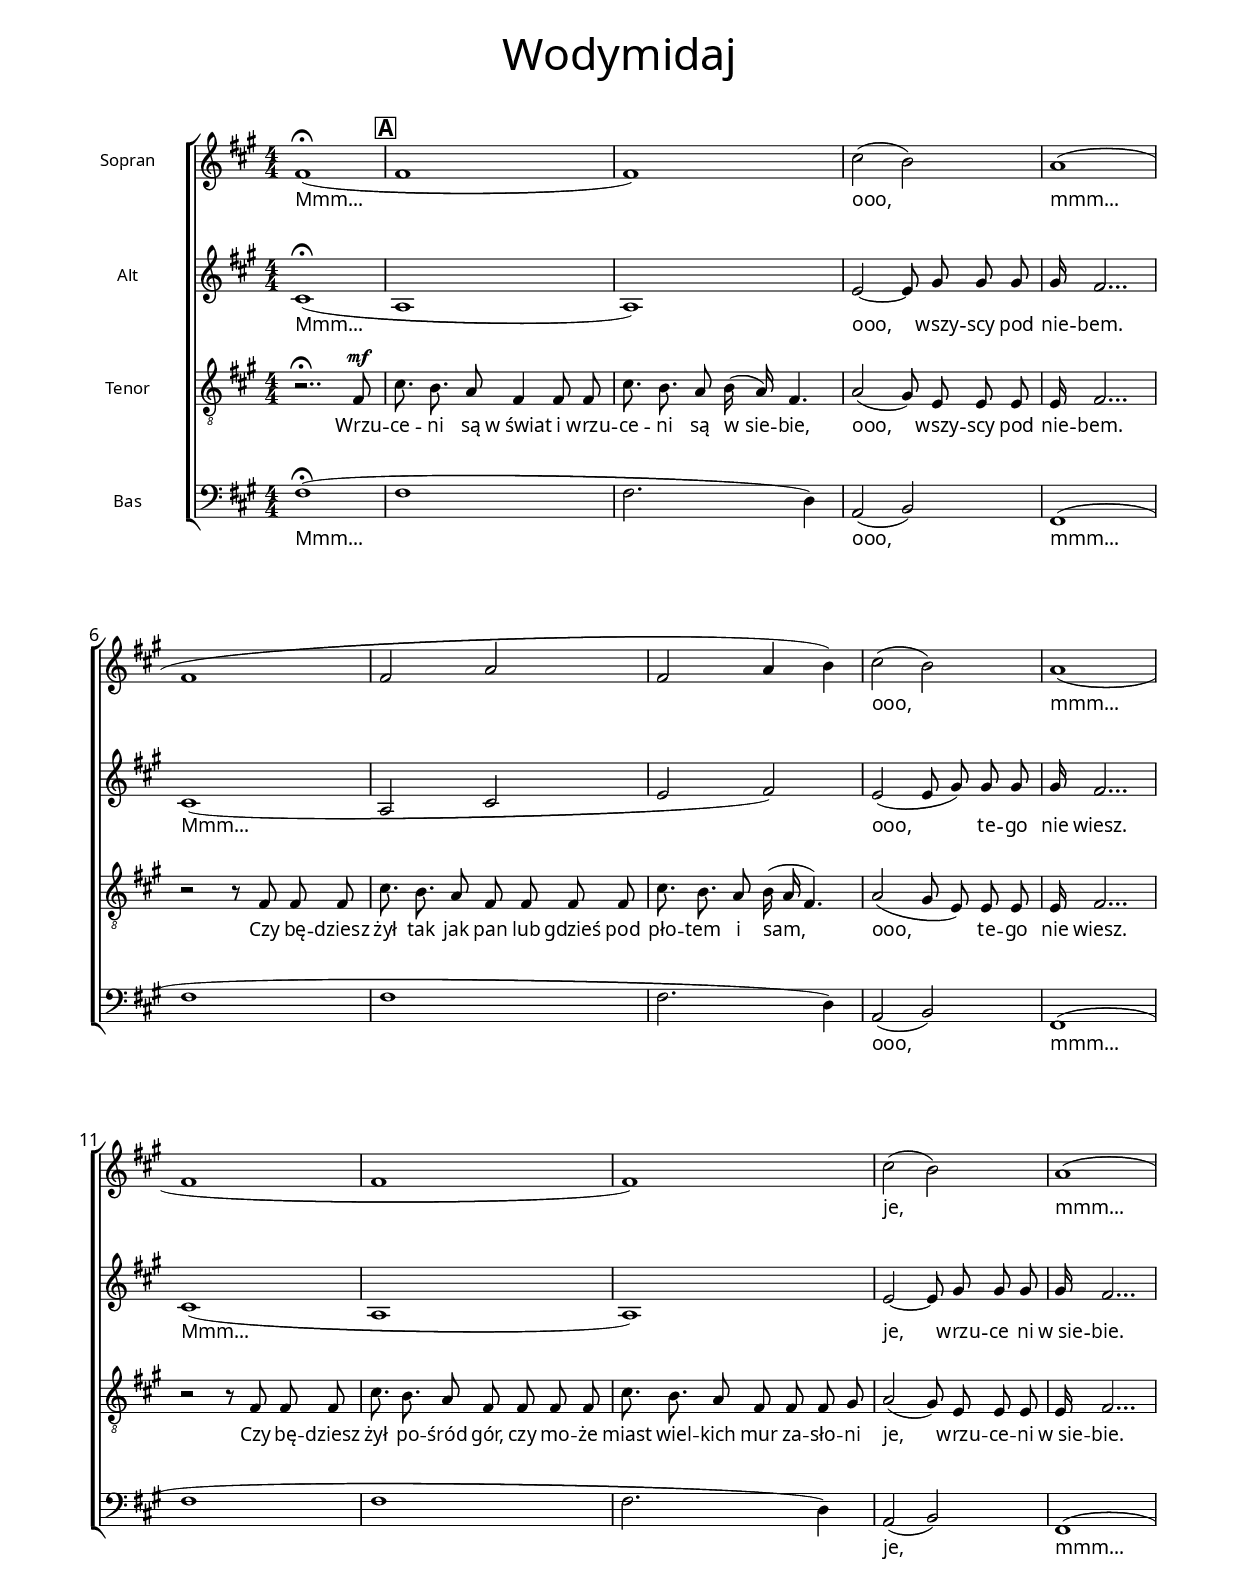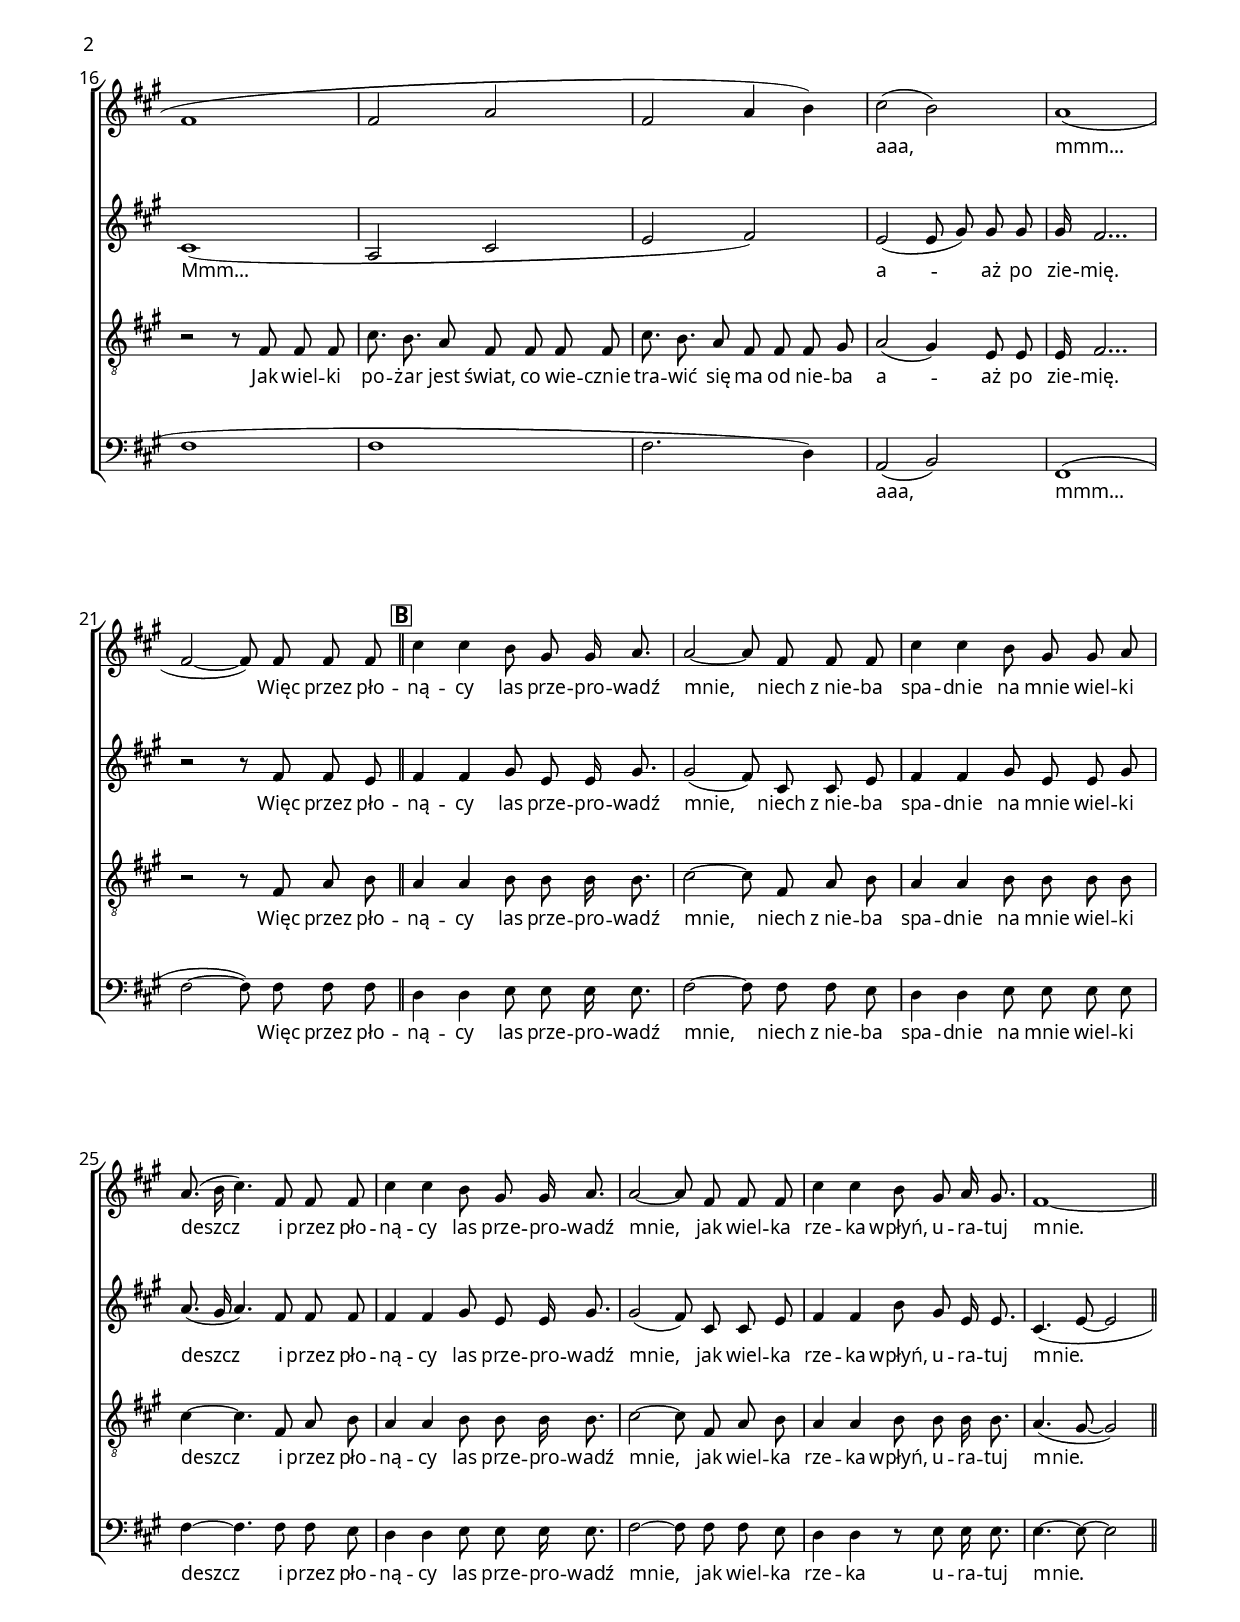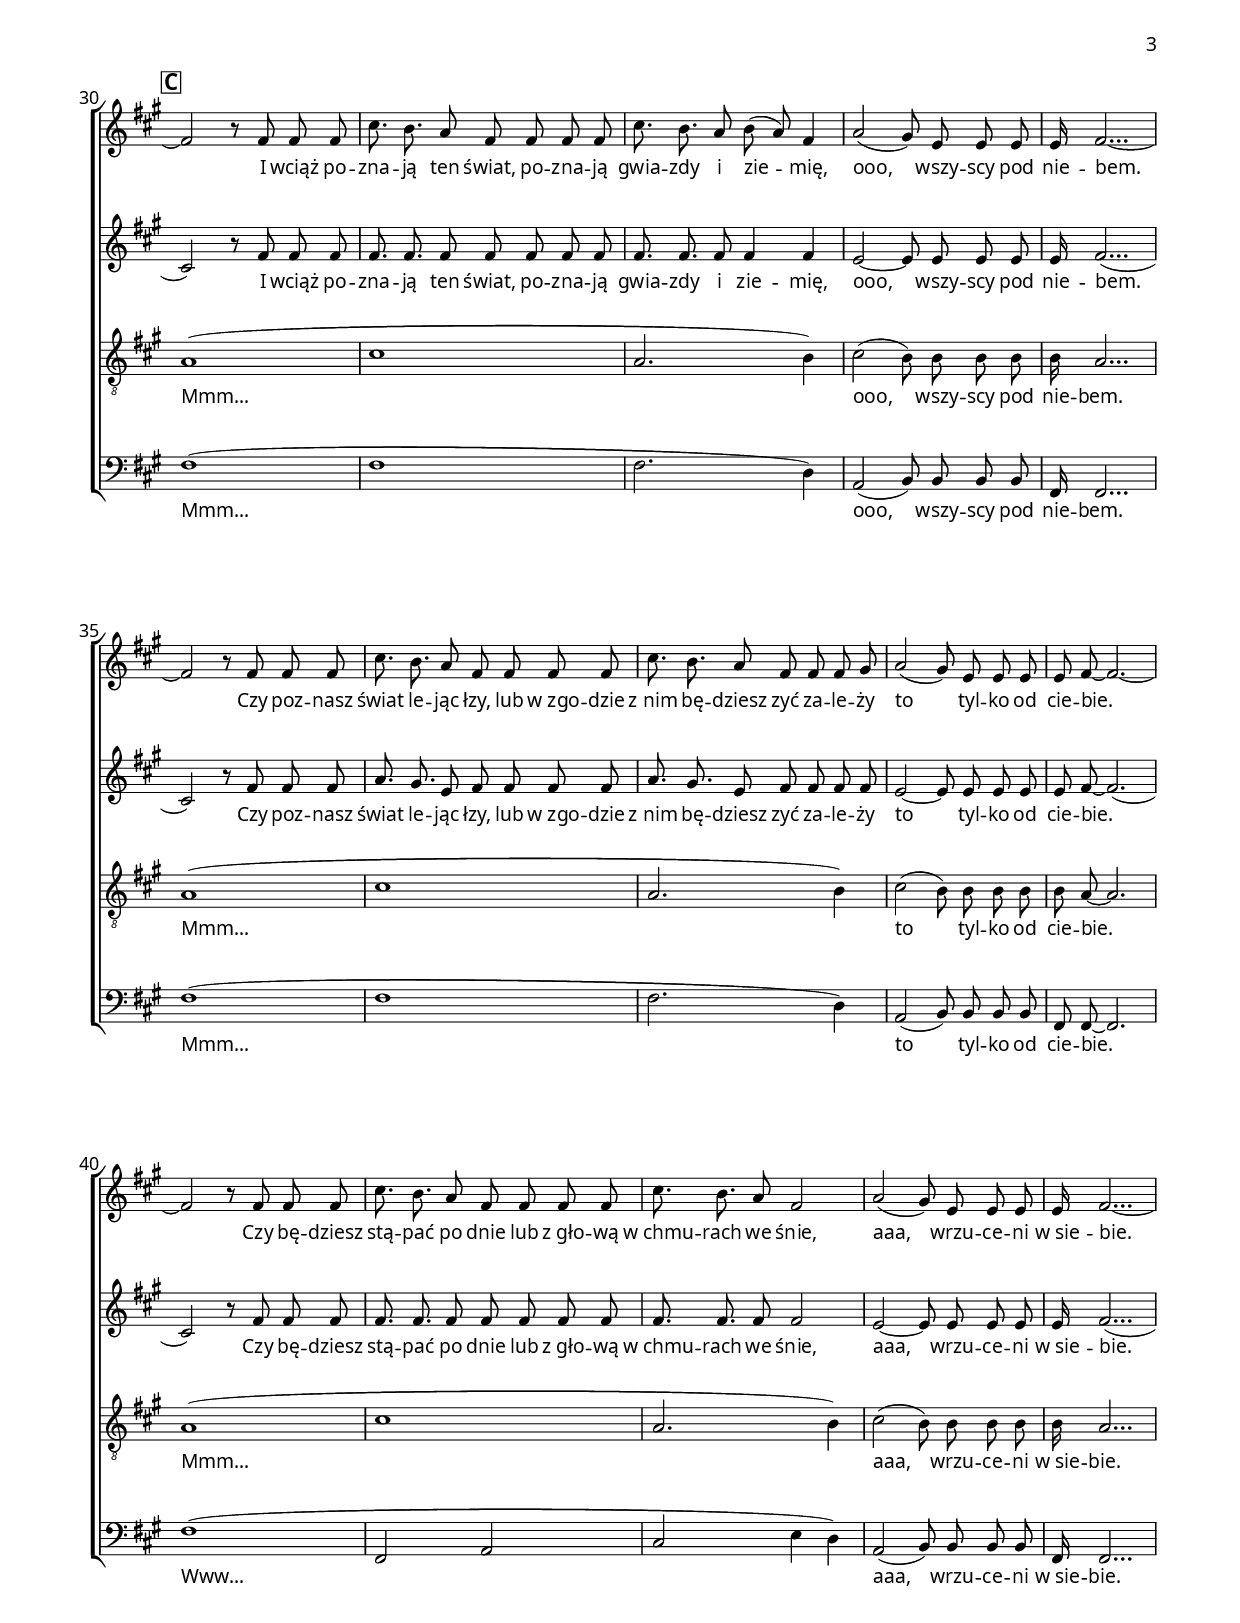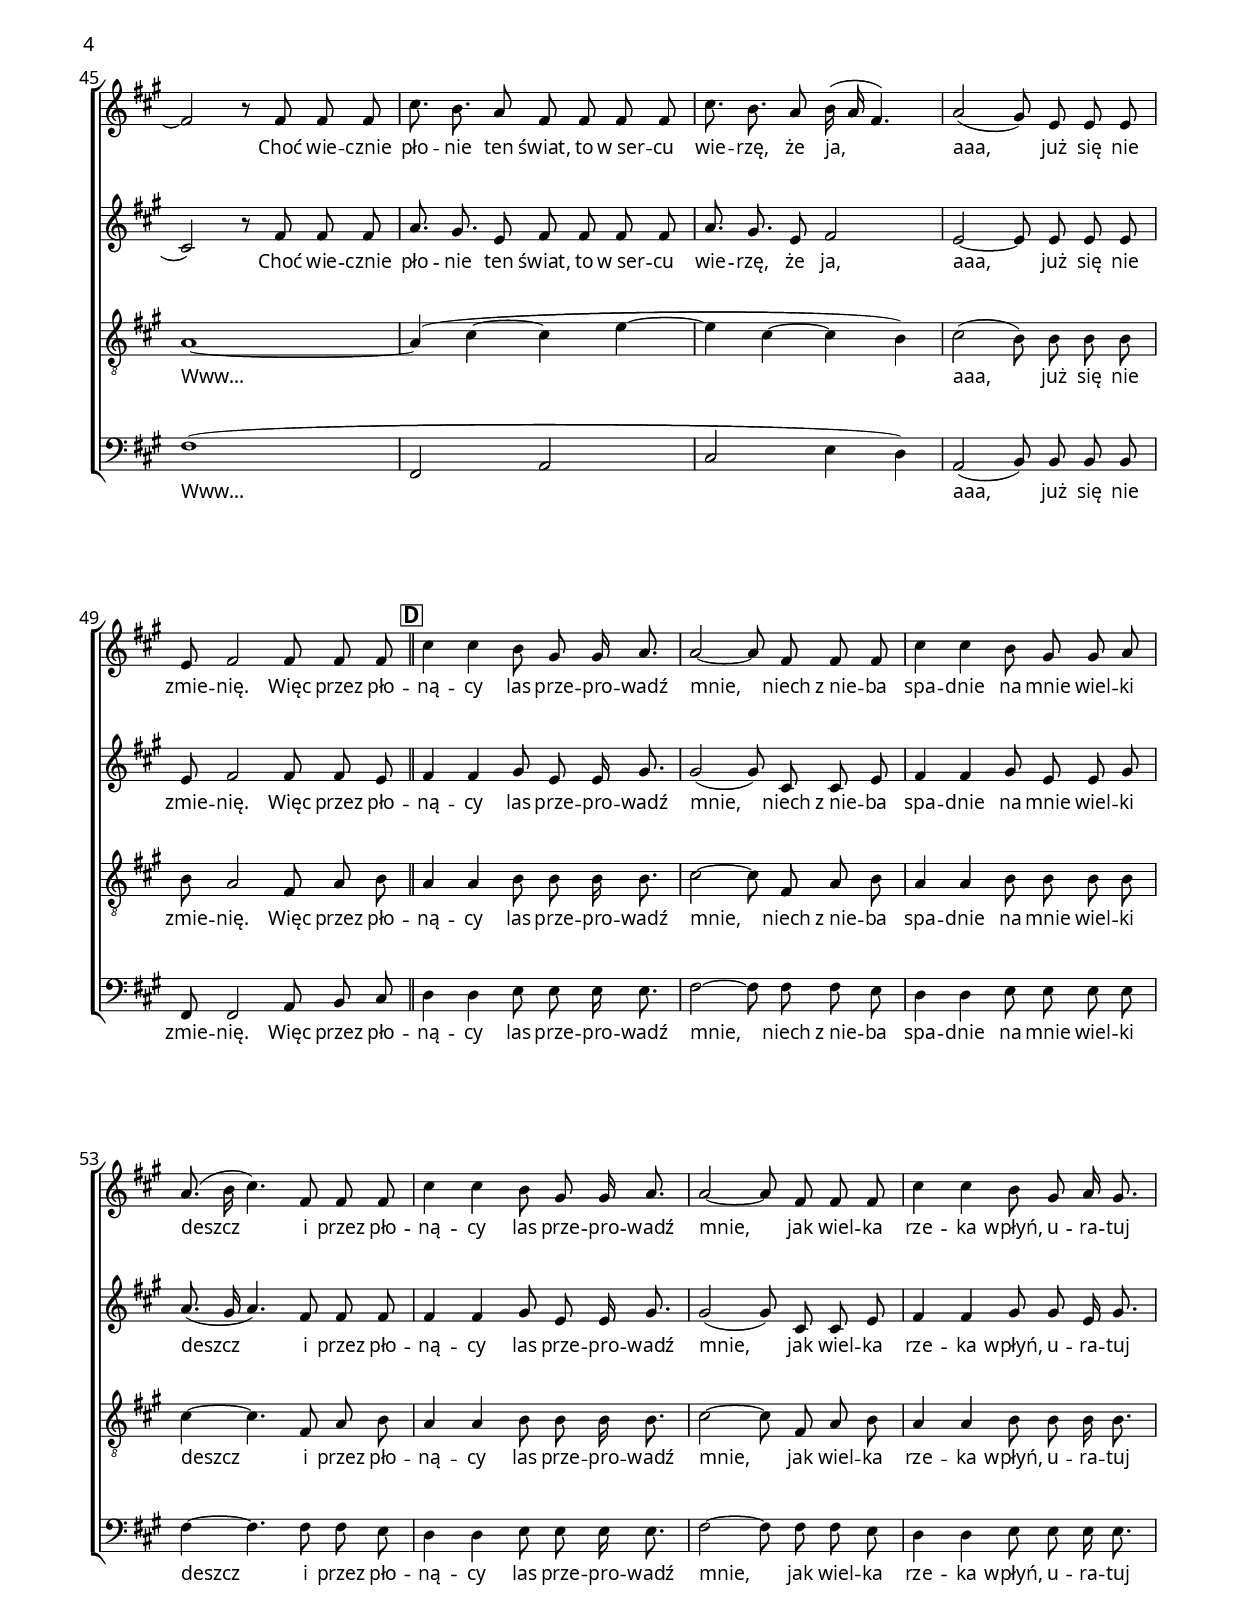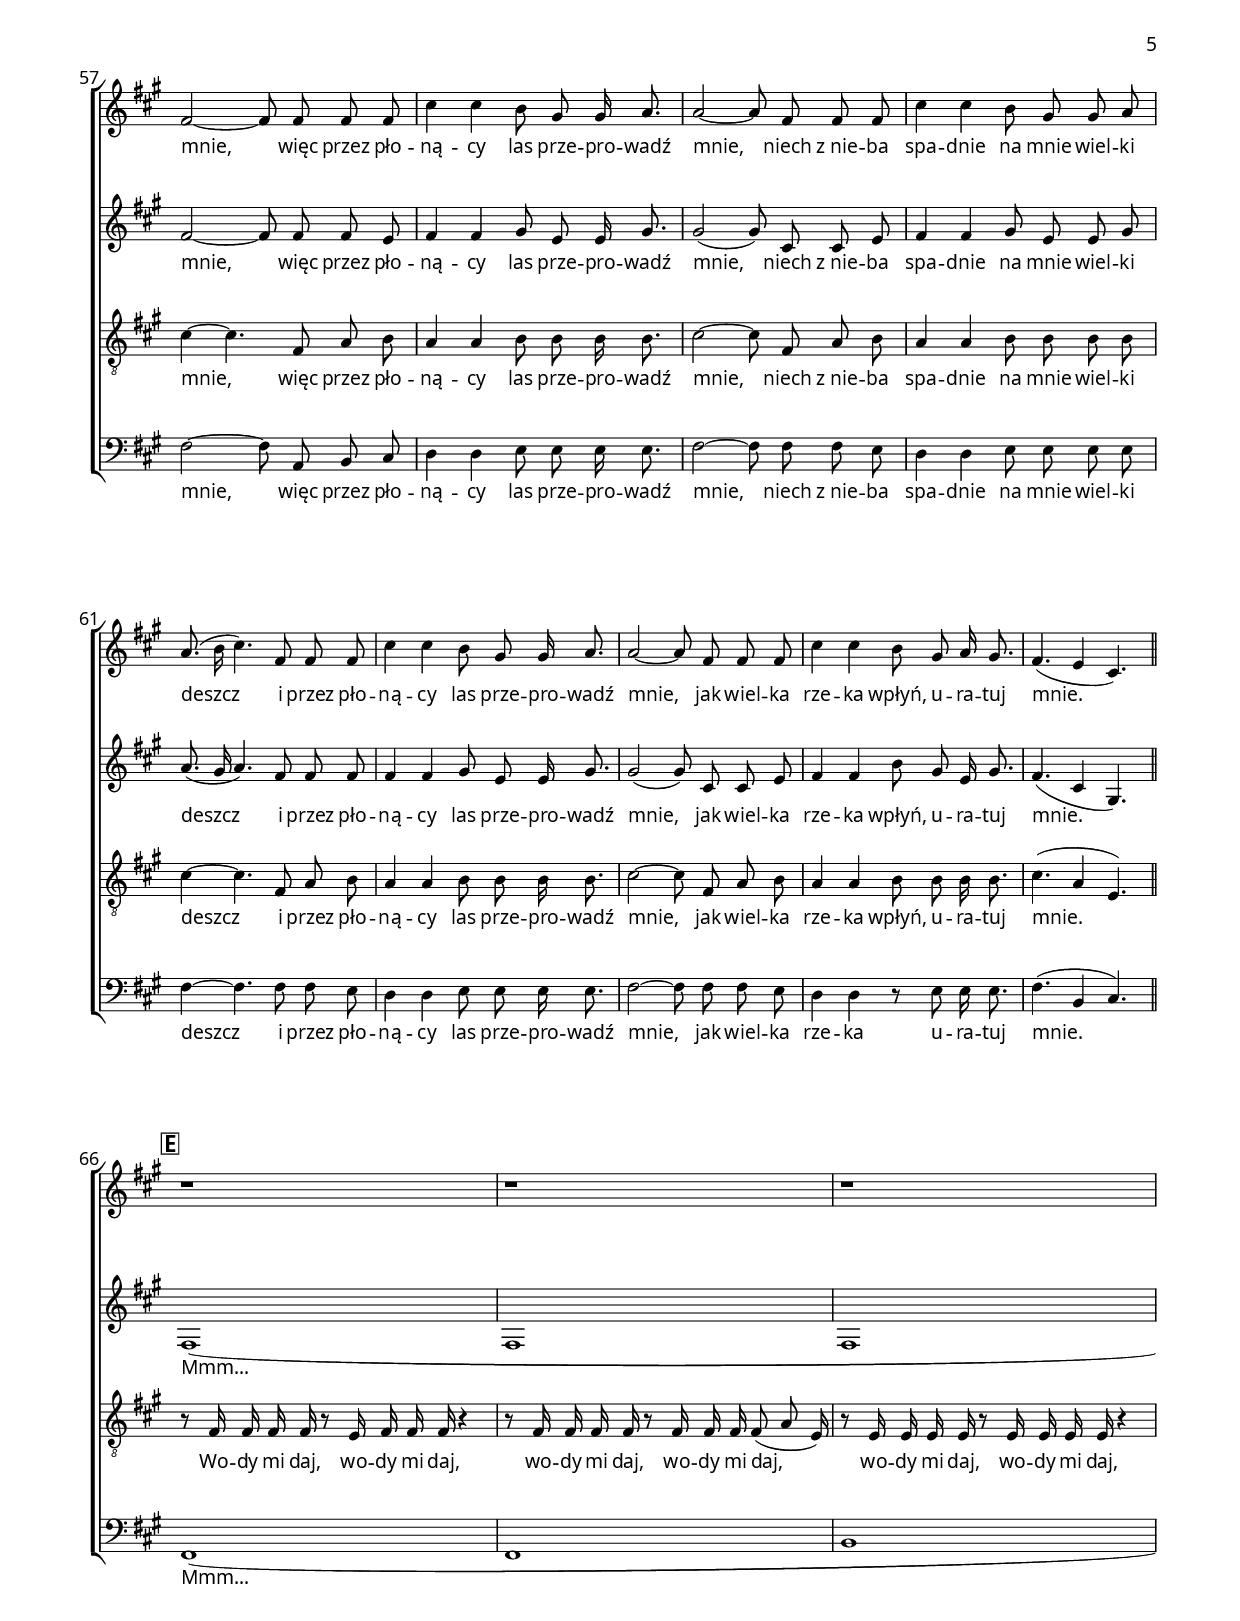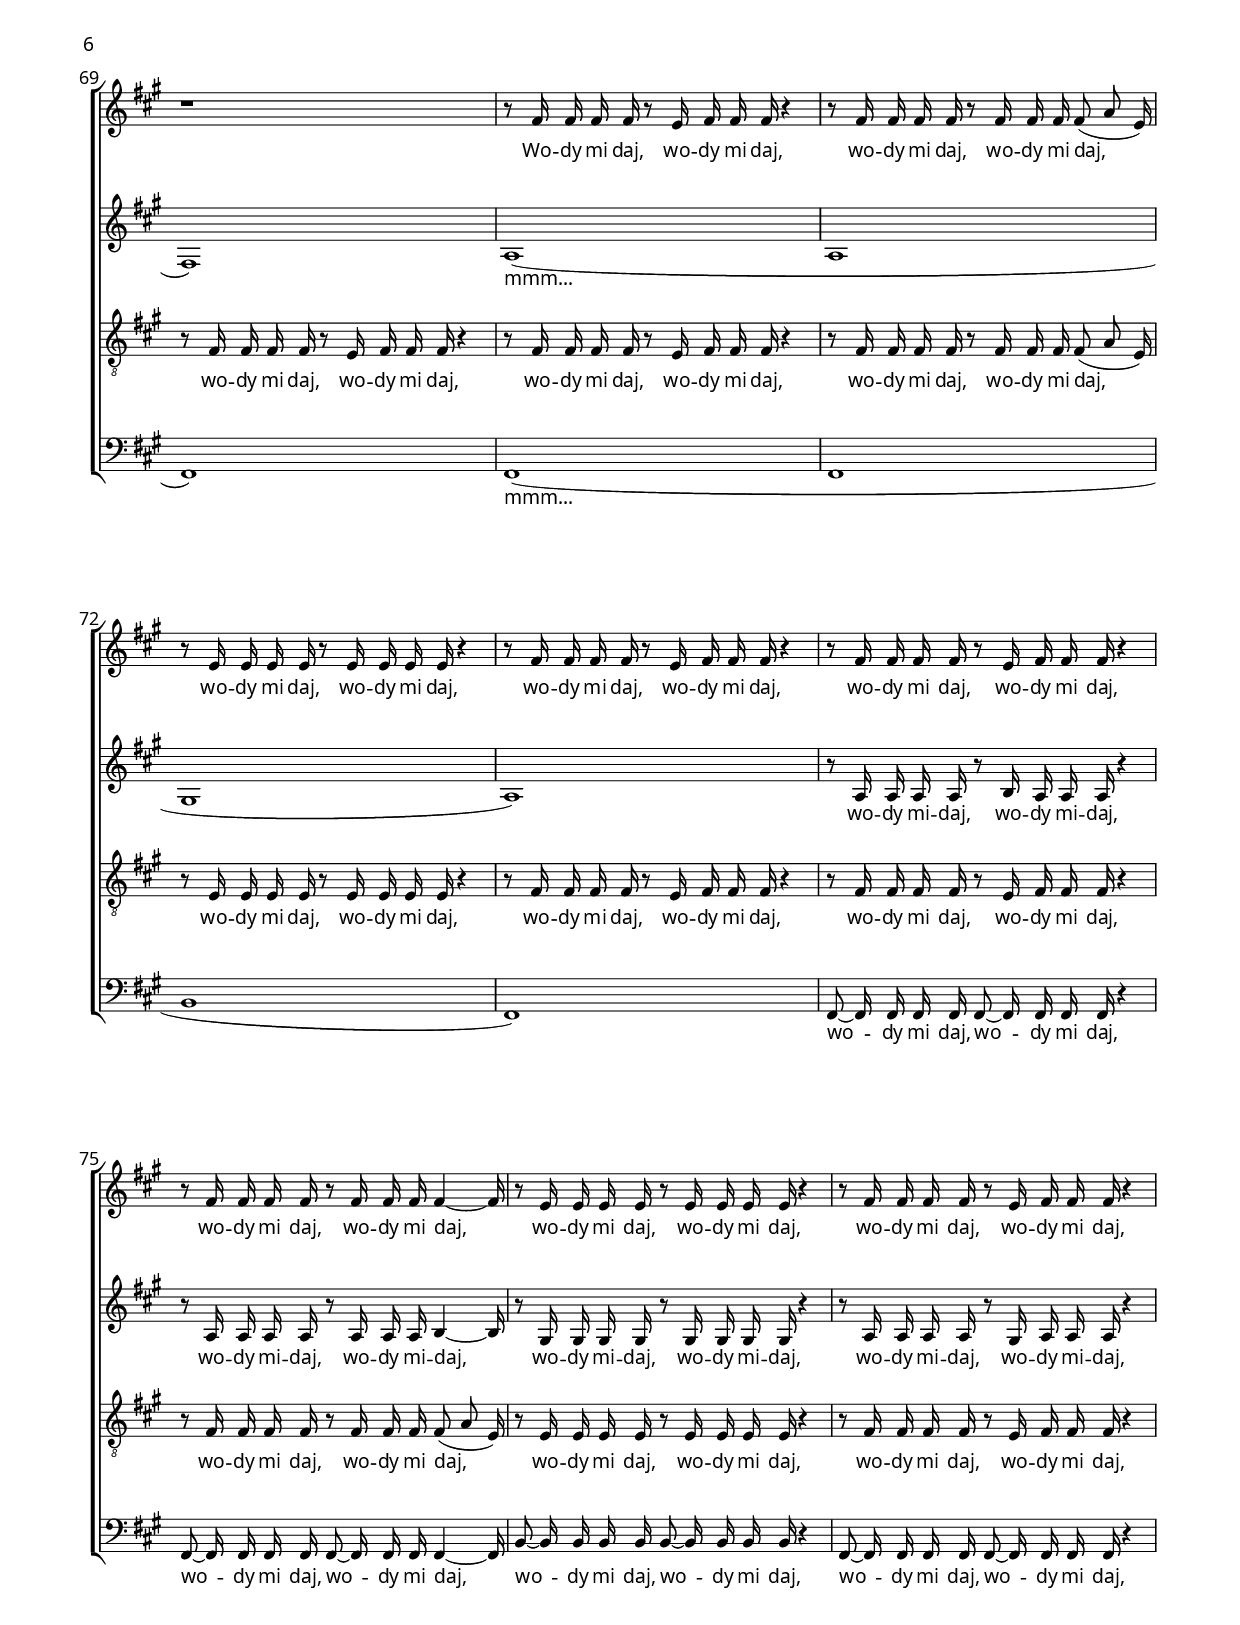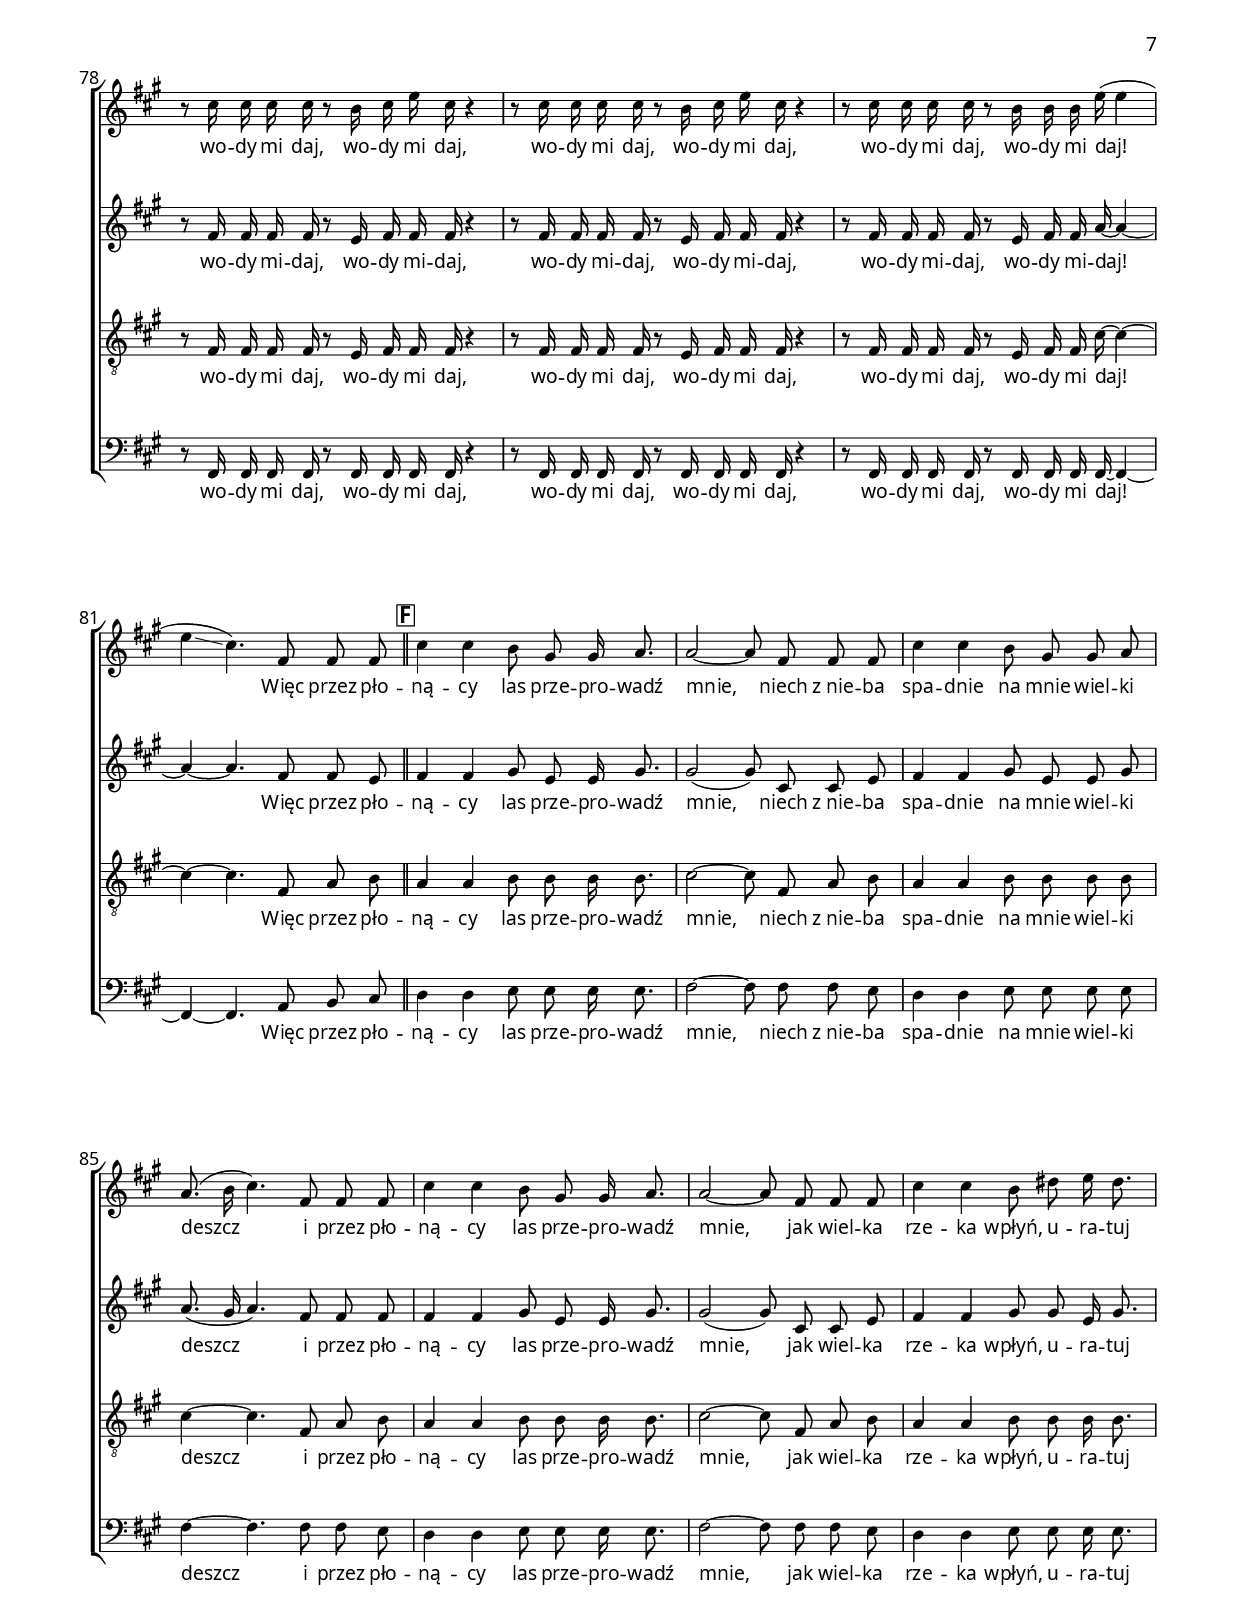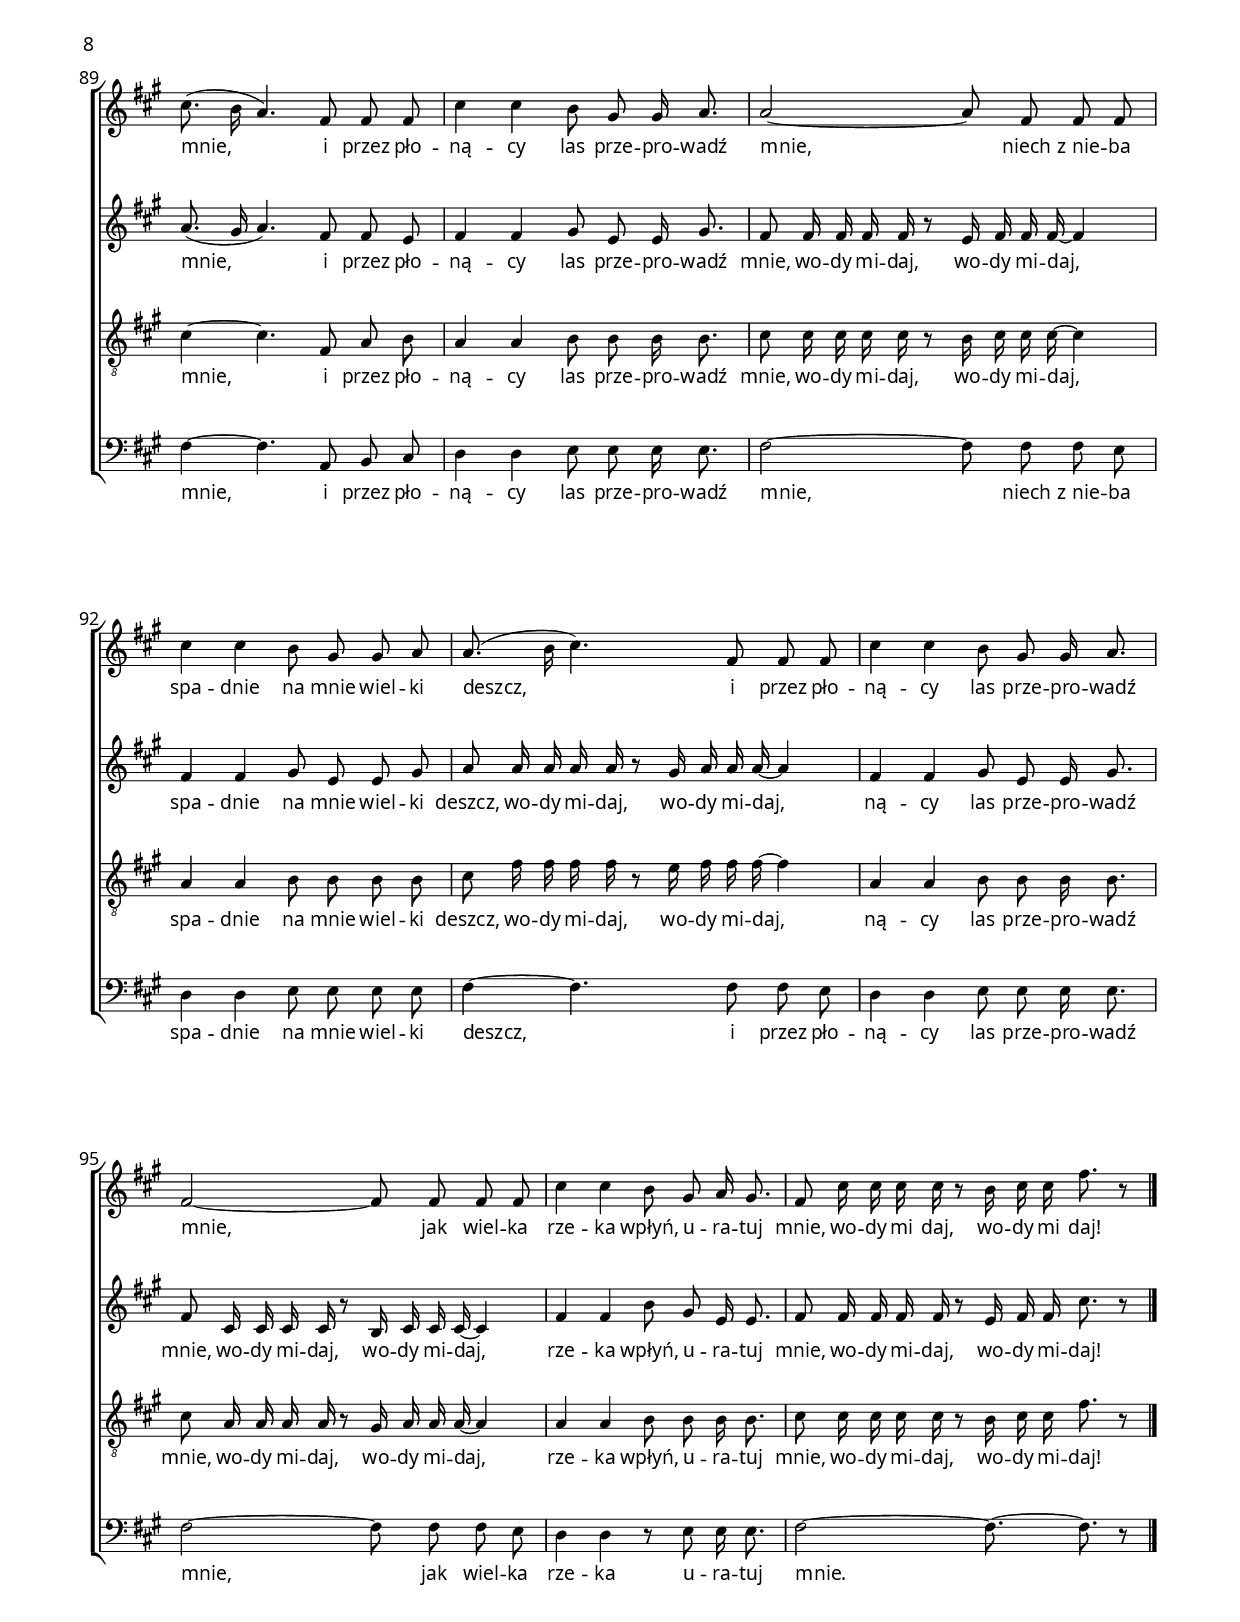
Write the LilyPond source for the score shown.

\version "2.18.2"

\include "../common.ly"

\header {
  title = "Wodymidaj"
}

sopNotes = \relative c' {

\autoBeamOff
\key fis \minor

fis1( \fermata fis fis)			% Wrzuceni są w świat…
cis'2( b) a1(				% ooo…

fis fis2 a fis a4 b)			% Czy będziesz żył tak jak…
cis2( b) a1(				% ooo…

fis fis fis)				% Czy będziesz żył pośród…
cis'2( b) a1(				% je…

fis fis2 a fis a4 b)			% Jak wielki pożar…
cis2( b) a1( fis2~fis8)			% aa…



fis fis fis				% Więc przez pło-
cis'4 cis b8 gis gis16 a8.		% nący las przeprowadź
a2~a8 fis fis fis			% mnie, niech z nieba
cis'4 cis b8 gis gis a 			% spadnie na mnie wielki
a8.( b16 cis4.) fis,8 fis fis		% deszcz i przez pło-
cis'4 cis b8 gis gis16 a8.		% nący las przeprowadź
a2~a8 fis fis fis			% mnie, jak wielka
cis'4 cis b8 gis a16 gis8.		% rzeka wpłyń, uratuj
fis1~ \mark\default \bar "||" fis2 r8 	% mnie.


fis8 fis fis				% I wciąż poz-
cis'8. b a8 fis fis fis fis		% nają ten świat poznają
cis'8. b a8 b( a) fis4			% gwiazdy i ziemie
a2( gis8) e e e 				% oo wszyscy pod
e16 fis2...~ \break fis2	r8		% niebem

fis8 fis fis				% Czy poznasz
cis'8. b a8 fis fis fis fis		% świat lejąc łzy lub w zgodzie
cis'8. b a8 fis fis fis gis 		% z nim będziesz żyć zależy
a2( gis8) e e e				% to tylko od
e fis~fis2.~ \break fis2 r8		% ciebie

fis fis fis				% Czy będziesz
cis'8. b a8 fis fis fis fis		% stąpać po dnie lub z głową
cis'8. b a8 fis2				% w chmurach we śnie,
a2( gis8) e e e 				% aa wrzuceni
e16 fis2...~ \pageBreak fis2 r8		% w siebie

fis fis fis				% Choć wiecznie
cis'8. b a8 fis fis fis fis		% płonie ten świat, to w sercu
cis'8. b a8 b16( a fis4.)		% wierzę, że ja
a2( gis8) e e e 				% aa już się nie
e fis2					% zmienię



fis8 fis fis \mark\default \bar "||"	% Więc przez pło-
cis'4 cis b8 gis gis16 a8.		% nący las przeprowadź
a2~a8 fis fis fis			% mnie, niech z nieba
cis'4 cis b8 gis gis a			% spadnie na mnie wielki
a8.( b16 cis4.) fis,8 fis fis		% deszcz i przez pło-
cis'4 cis b8 gis gis16 a8.		% nący las przeprowadź
a2~a8 fis fis fis			% mnie, jak wielka
cis'4 cis b8 gis a16 gis8. \pageBreak	% rzeka wpłyń, uratuj
fis2~fis8 fis fis fis			% mnie. Więc przez pło-
cis'4 cis b8 gis gis16 a8.		% nący las przeprowadź
a2~a8 fis fis fis			% mnie, niech z nieba
cis'4 cis b8 gis gis a			% spadnie na mnie wielki
a8.( b16 cis4.) fis,8 fis fis		% deszcz i przez pło-
cis'4 cis b8 gis gis16 a8.		% nący las przeprowadź
a2~a8 fis fis fis			% mnie, jak wielka
cis'4 cis b8 gis a16 gis8.		% rzeka wpłyń, uratuj
fis4.( e4 cis4.) \mark\default\bar "||"	% mnie.



r1 r1 r1 r1

r8 fis16 fis fis fis r8 e16 fis fis fis r4
r8 fis16 fis fis fis r8 fis16 fis fis fis8( a e16)
r8 e16 e e e r8 e16 e e e r4
r8 fis16 fis fis fis r8 e16 fis fis fis r4

r8 fis16 fis fis fis r8 e16 fis fis fis r4
r8 fis16 fis fis fis r8 fis16 fis fis fis4~fis16
r8 e16 e e e r8 e16 e e e r4
r8 fis16 fis fis fis r8 e16 fis fis fis r4

r8 cis'16 cis cis cis r8 b16 cis e cis r4
r8 cis16 cis cis cis r8 b16 cis e cis r4
r8 cis16 cis cis cis r8 b16 b b e( e4
e4 \glissando cis4.)


fis,8 fis fis \mark\default \bar "||"	% Więc przez pło-
cis'4 cis b8 gis gis16 a8.		% nący las przeprowadź
a2~a8 fis fis fis			% mnie, niech z nieba
cis'4 cis b8 gis gis a			% spadnie na mnie wielki
a8.( b16 cis4.) fis,8 fis fis		% deszcz i przez pło-
cis'4 cis b8 gis gis16 a8.		% nący las przeprowadź
a2~a8 fis fis fis			% mnie, jak wielka
cis'4 cis b8 dis e16 dis8.		% wpłyń, uratuj
cis8.( b16 a4.) fis8 fis fis		% mnie, i przez pło-
cis'4 cis b8 gis gis16 a8.		% nący las przeprowadź
a2~a8 fis fis fis			% mnie, niech z nieba
cis'4 cis b8 gis gis a			% spadnie na mnie wielki
a8.( b16 cis4.) fis,8 fis fis		% deszcz i przez pło-
cis'4 cis b8 gis gis16 a8.		% nący las przeprowadź
fis2~fis8 fis fis fis			% mnie, jak wielka
cis'4 cis b8 gis a16 gis8.		% rzeka wpłyń, uratuj
fis8					% mnie.

cis'16 cis cis cis r8 b16 cis cis fis8. r8 \bar "|."
}

altNotes = \relative c' {

\autoBeamOff
\key fis \minor

cis1( \fermata a a)			% Wrzuceni są w świat…
e'2~e8 gis gis gis gis16 fis2... \break  % oo wszyscy pod niebem

cis1( a2 cis e fis)			% Czy będziesz żył…
e2( e8 gis) gis gis gis16 fis2... \break	% oo tego nie wiesz

cis1( a a)				% Czy będziesz żył…
e'2~e8 gis gis gis gis16 fis2... \pageBreak % je wrzuceni w siebie

cis1( a2 cis e fis)			% Jak wielki pożar…
e2( e8 gis) gis gis gis16 fis2... \break	% aż po ziemię



r2 r8 fis fis e				% Więc przez pło-
fis4 fis gis8 e e16 gis8.		% nący las przeprowadź
gis2( fis8) cis cis e			% mnie, niech z nieba
fis4 fis gis8 e e gis			% spadnie na mnie wielki
a8.( gis16 a4.) fis8 fis fis		% deszcz i przez pło-
fis4 fis gis8 e e16 gis8.		% nący las przeprowadź
gis2( fis8) cis cis e			% mnie, jak wielka
fis4 fis b8 gis e16 e8.			% rzeka wpłyń, uratuj
cis4.( e8~e2 \pageBreak \mark\default \bar "||" cis2) r8 % mnie.



fis fis fis 				% I wciąż po-
fis8. fis fis8 fis fis fis fis		% znają ten świat, poznają
fis8. fis fis8 fis4 fis			% gwiazdy i ziemię
e2~e8 e e e				% oo wszyscy pod
e16 fis2...( cis2) r8			% niebem

fis fis fis				% Czy poznasz
a8. gis e8 fis fis fis fis		% świat lejąc łzy lub w zgodzie
a8. gis e8 fis fis fis fis		% z nim będziesz żyć zależy
e2~e8 e e e 				% to tylko od
e fis~fis2.( cis2) r8			% ciebie

fis fis fis 				% Czy będziesz
fis8. fis fis8 fis fis fis fis		% stąpać po dnie lub z głową
fis8. fis fis8 fis2			% w chmurach we śnie
e2~e8 e e e				% aa wrzuceni
e16 fis2...( cis2) r8			% w siebie

fis fis fis				% Choć wiecznie
a8. gis e8 fis fis fis fis		% płonie ten świat, to w sercu
a8. gis e8 fis2				% wierzę, że ja
e2~e8 e e e 				% aa już się nie
e fis2				% zmienię



fis8 fis e				% Więc przez pło-
fis4 fis gis8 e e16 gis8.		% nący las przeprowadź
gis2( gis8) cis, cis e			% mnie, niech z nieba
fis4 fis gis8 e e gis			% spadnie na mnie wielki
a8.( gis16 a4.) fis8 fis fis		% deszcz i przez pło-
fis4 fis gis8 e e16 gis8.		% nący las przeprowadź
gis2( gis8) cis, cis e			% mnie, jak wielka
fis4 fis gis8 gis e16 gis8.		% rzeka wpłyń, uratuj
fis2~fis8 fis fis e			% mnie, więc przez pło-
fis4 fis gis8 e e16 gis8.		% nący las przeprowadź
gis2( gis8) cis, cis e			% mnie, niech z nieba
fis4 fis gis8 e e gis			% spadnie na mnie wielki
a8.( gis16 a4.) fis8 fis fis		% deszcz i przez pło-
fis4 fis gis8 e e16 gis8.		% nący las przeprowadź
gis2( gis8) cis, cis e			% mnie, jak wielka
fis4 fis b8 gis e16 gis8.		% rzeka wpłyń, uratuj
fis4.( cis4 gis4.)			% mnie.



fis1( fis fis fis)
a( a gis a)

r8 a16 a a a r8 b16 a a a r4
r8 a16 a a a r8 a16 a a b4~b16
r8 gis16 gis gis gis r8 gis16 gis gis gis r4
r8 a16 a a a r8 gis16 a a a r4

r8 fis'16 fis fis fis r8 e16 fis fis fis r4
r8 fis16 fis fis fis r8 e16 fis fis fis r4
r8 fis16 fis fis fis r8 e16 fis fis a~a4~a~a4.



fis8 fis e				% Więc przez pło-
fis4 fis gis8 e e16 gis8.		% nący las przeprowadź
gis2( gis8) cis, cis e			% mnie, niech z nieba
fis4 fis gis8 e e gis			% spadnie na mnie wielki
a8.( gis16 a4.) fis8 fis fis		% deszcz i przez pło-
fis4 fis gis8 e e16 gis8.		% nący las przeprowadź
gis2( gis8) cis, cis e			% mnie, jak wielka
fis4 fis gis8 gis e16 gis8.		% rzeka wpłyń, uratuj
a8.( gis16 a4.) fis8 fis e		% mnie, i przez pło-
fis4 fis gis8 e e16 gis8.		% nący las przeprowadź
fis8 fis16 fis fis fis r8 e16 fis fis fis~fis4 % mnie, wodymidaj
fis4 fis gis8 e e gis			% spadnie na mnie wielki
a8 a16 a a a r8 gis16 a a a~a4		% deszcz, wodymidaj
fis fis gis8 e e16 gis8.			% nący las przeprowadź
fis8 cis16 cis cis cis r8 b16 cis cis cis~cis4 % mnie, wodymidaj
fis fis b8 gis e16 e8.			% rzeka wpłyń, uratuj
fis8 fis16 fis fis fis r8 e16 fis fis cis'8. r8 % mnie, wodymidaj!

}

tenNotes = \relative c {

\autoBeamOff
\key fis \minor

r2..\fermata

fis8\mf \mark\default			% Wrzu-
cis'8. b a8 fis4 fis8 fis		% ceni są w świat i wrzu-
cis'8. b a8 b16( a) fis4.		% ceni są w siebie
a2( gis8) e e e				% oo wszyscy pod
e16 fis2...				% niebem

r2 r8 fis fis fis			% Czy będziesz
cis'8. b a8 fis8 fis fis fis		% żył tak jak pan lub gdzieś pod
cis'8. b a8 b16( a fis4.)		% płotem i sam
a2( gis8 e) e e                          % oo tego
e16 fis2...				% nie wiesz

r2 r8 fis fis fis			% Czy będziesz
cis'8. b a8 fis8 fis fis fis		% żył pośród gór czy może
cis'8. b a8 fis8 fis fis gis		% miast wielkich mur zasłoni
a2( gis8) e e e                          % je wrzuceni
e16 fis2...				% w siebie

r2 r8 fis fis fis			% Jak wielki
cis'8. b a8 fis8 fis fis fis		% pożar jest świat, co wiecznie
cis'8. b a8 fis8 fis fis gis		% trawić się ma od nieba
a2( gis4) e8 e  				% aż po
e16 fis2...				% ziemię



r2 r8 fis a b \mark\default \bar "||"	% Więc przez pło-
a4 a b8 b b16 b8.			% nący las przeprowadź
cis2~cis8 fis, a b			% mnie, niech z nieba
a4 a b8 b b b				% spadnie na mnie wielki
cis4~cis4. fis,8 a b			% deszcz i przez pło-
a4 a b8 b b16 b8.			% nący las przeprowadź
cis2~cis8 fis, a b			% mnie, jak wielka
a4 a b8 b b16 b8.			% rzeka wpłyń, uratuj
a4.( gis8~gis2)				% mnie.


a1( cis a2. b4)				% I wciąż poznają…
cis2( b8) b b b				% oo wszyscy pod
b16 a2...				% niebem

a1( cis a2. b4)				% Czy poznasz świat…
cis2( b8) b b b				% to tylko od
b a~a2.					% ciebie

a1( cis a2. b4)				% Czy będziesz stąpać…
cis2( b8) b b b				% aa wrzuceni
b16 a2...				% w siebie

a1~a4( cis~cis e~e cis~cis b)		% Choć wiecznie płonie…
cis2( b8) b b b				% aa już się nie
b a2					% zmienię



fis8 a b					% Więc przez pło-
a4 a b8 b b16 b8.			% nący las przeprowadź
cis2~cis8 fis, a b			% mnie, niech z nieba
a4 a b8 b b b				% spadnie na mnie wielki
cis4~cis4. fis,8 a b			% deszcz i przez pło-
a4 a b8 b b16 b8.			% nący las przeprowadź
cis2~cis8 fis, a b			% mnie, jak wielka
a4 a b8 b b16 b8.			% rzeka wpłyń, uratuj
cis4~cis4. fis,8 a b			% mnie, więc przez pło-
a4 a b8 b b16 b8.			% nący las przeprowadź
cis2~cis8 fis, a b			% mnie, niech z nieba
a4 a b8 b b b				% spadnie na mnie wielki
cis4~cis4. fis,8 a b			% deszcz i przez pło-
a4 a b8 b b16 b8.			% nący las przeprowadź
cis2~cis8 fis, a b			% mnie, jak wielka
a4 a b8 b b16 b8.			% rzeka wpłyń, uratuj
cis4.( a4 e4.)				% mnie



r8 fis16 fis fis fis r8 e16 fis fis fis r4
r8 fis16 fis fis fis r8 fis16 fis fis fis8( a e16)
r8 e16 e e e r8 e16 e e e r4 \pageBreak
r8 fis16 fis fis fis r8 e16 fis fis fis r4

r8 fis16 fis fis fis r8 e16 fis fis fis r4
r8 fis16 fis fis fis r8 fis16 fis fis fis8( a e16)
r8 e16 e e e r8 e16 e e e r4
r8 fis16 fis fis fis r8 e16 fis fis fis r4

r8 fis16 fis fis fis r8 e16 fis fis fis r4
r8 fis16 fis fis fis r8 fis16 fis fis fis8( a e16)
r8 e16 e e e r8 e16 e e e r4
r8 fis16 fis fis fis r8 e16 fis fis fis r4

r8 fis16 fis fis fis r8 e16 fis fis fis r4
r8 fis16 fis fis fis r8 e16 fis fis fis r4
r8 fis16 fis fis fis r8 e16 fis fis cis'~cis4~cis4~cis4.



fis,8 a b				% Więc przez pło-
a4 a b8 b b16 b8.			% nący las przeprowadź
cis2~cis8 fis, a b			% mnie, niech z nieba
a4 a b8 b b b				% spadnie na mnie wielki
cis4~cis4. fis,8 a b			% deszcz i przez pło-
a4 a b8 b b16 b8.			% nący las przeprowadź
cis2~cis8 fis, a b			% mnie, jak wielka
a4 a b8 b b16 b8.			% rzeka wpłyń, uratuj
cis4~cis4. fis,8 a b			% mnie, więc przez pło-
a4 a b8 b b16 b8.			% nący las przeprowadź
cis8 cis16 cis cis cis r8 b16 cis cis cis~cis4 % mnie, wodymidaj
a4 a b8 b b b				% spadnie na mnie wielki
cis8 fis16 fis fis fis r8 e16 fis fis fis~fis4 % deszcz, wodymidaj
a,4 a b8 b b16 b8.			% nący las przeprowadź
cis8 a16 a a a r8 gis16 a a a~a4		% mnie, wodymidaj
a4 a b8 b b16 b8.			% rzeka wpłyń, uratuj
cis8 cis16 cis cis cis r8 b16 cis cis fis8. r8 % mnie, wodymidaj!

}

basNotes = \relative c {

\autoBeamOff
\key fis \minor

fis1( \fermata fis fis2. d4) 		% Wrzuceni są w świat…
a2( b) fis1(                             % oo…
fis' fis fis2. d4) 			% Czy będziesz żył tak jak…
a2( b) fis1(                             % oo…
fis' fis fis2. d4) 			% Czy będziesz żył pośród…
a2( b) fis1( 				% je…
fis' fis fis2. d4)			% Jak wielki pożar…
a2( b) fis1( fis'2~fis8)			% aa…



fis fis fis				% więc przez pło-
d4 d e8 e e16 e8.			% nący las przeprowadź
fis2~fis8 fis fis e			% mnie, niech z nieba
d4 d e8 e e e 				% spadnie na mnie wielki
fis4~fis4. fis8 fis e			% deszcz i przez pło-
d4 d e8 e e16 e8.			% nący las przeprowadź
fis2~fis8 fis fis e			% mnie, jak wielka
d4 d r8 e e16 e8.			% rzeka uratuj
e4.~e8~e2				% mnie



fis1( fis fis2. d4)			% I wciąż poznają…
a2( b8) b b b				% oo wszyscy pod
fis16 fis2...				% niebem

fis'1( fis fis2. d4)			% Czy poznasz…
a2( b8) b b b				% to tylko od
fis8 fis8~fis2.				% ciebie

fis'1( fis,2 a cis e4 d)			% Czy bedziesz stąpać…
a2( b8) b b b				% aa wrzuceni
fis16 fis2...				% w siebie

fis'1( fis,2 a cis e4 d)			% Choć wiecznie płonie…
a2( b8) b b b				% aa już się nie
fis8 fis2				% zmienię



a8 b cis					% Więc przez pło-
d4 d e8 e e16 e8.			% nący las przeprowadź
fis2~fis8 fis fis e			% mnie, niech z nieba
d4 d e8 e e e 				% spadnie na mnie wielki
fis4~fis4. fis8 fis e			% deszcz i przez pło-
d4 d e8 e e16 e8.			% nący las przeprowadź
fis2~fis8 fis fis e			% mnie, jak wielka
d4 d e8 e e16 e8.			% rzeka uratuj
fis2~fis8 a, b cis			% mnie, więc przez pło-
d4 d e8 e e16 e8.			% nący las przeprowadź
fis2~fis8 fis fis e			% mnie, niech z nieba
d4 d e8 e e e 				% spadnie na mnie wielki
fis4~fis4. fis8 fis e			% deszcz i przez pło-
d4 d e8 e e16 e8.			% nący las przeprowadź
fis2~fis8 fis fis e			% mnie, jak wielka
d4 d r8 e e16 e8.			% rzeka uratuj
fis4.( b,4 cis4.)			% mnie



fis,1( fis b fis)
fis( fis b fis)

fis8~fis16 fis fis fis fis8~fis16 fis fis fis r4
fis8~fis16 fis fis fis fis8~fis16 fis fis fis4~fis16
b8~b16 b b b b8~b16 b b b r4
fis8~fis16 fis fis fis fis8~fis16 fis fis fis r4

r8 fis16 fis fis fis r8 fis16 fis fis fis r4
r8 fis16 fis fis fis r8 fis16 fis fis fis r4
r8 fis16 fis fis fis r8 fis16 fis fis fis~fis4~fis4~fis4.



a8 b cis					% Więc przez pło-
d4 d e8 e e16 e8.			% nący las przeprowadź
fis2~fis8 fis fis e			% mnie, niech z nieba
d4 d e8 e e e 				% spadnie na mnie wielki
fis4~fis4. fis8 fis e			% deszcz i przez pło-
d4 d e8 e e16 e8.			% nący las przeprowadź
fis2~fis8 fis fis e			% mnie, jak wielka
d4 d e8 e e16 e8.			% rzeka uratuj
fis4~fis4. a,8 b cis			% mnie, więc przez pło-
d4 d e8 e e16 e8.			% nący las przeprowadź
fis2~fis8 fis fis e			% mnie, niech z nieba
d4 d e8 e e e 				% spadnie na mnie wielki
fis4~fis4. fis8 fis e			% deszcz i przez pło-
d4 d e8 e e16 e8.			% nący las przeprowadź
fis2~fis8 fis fis e			% mnie, jak wielka
d4 d r8 e e16 e8.			% rzeka uratuj
fis2~fis8.~fis r8			% mnie

}


lyricsS = \lyricmode {

Mmm… ooo, mmm… ooo, mmm… je, mmm… aaa, mmm…

Więc przez pło -- ną -- cy las prze -- pro -- wadź mnie,
niech "z nie" -- ba spa -- dnie na mnie wiel -- ki deszcz
i przez pło -- ną -- cy las prze -- pro -- wadź mnie,
jak wiel -- ka rze -- ka wpłyń, u -- ra -- tuj mnie.

I wciąż po -- zna -- ją ten świat,
po -- zna -- ją gwia -- zdy i zie -- mię,
ooo, wszy -- scy pod nie -- bem.

Czy poz -- nasz świat le -- jąc łzy,
lub "w zgo" -- dzie "z nim" bę -- dziesz zyć
za -- le -- ży to tyl -- ko od cie -- bie.

Czy bę -- dziesz stą -- pać po dnie
lub "z gło" -- wą "w chmu" -- rach we śnie,
aaa, wrzu -- ce -- ni "w sie" -- bie.

Choć wie -- cznie pło -- nie ten świat,
to "w ser" -- cu wie -- rzę, że ja,
aaa, już się nie zmie -- nię.

Więc przez pło -- ną -- cy las prze -- pro -- wadź mnie,
niech "z nie" -- ba spa -- dnie na mnie wiel -- ki deszcz
i przez pło -- ną -- cy las prze -- pro -- wadź mnie,
jak wiel -- ka rze -- ka wpłyń, u -- ra -- tuj mnie,
więc przez pło -- ną -- cy las prze -- pro -- wadź mnie,
niech "z nie" -- ba spa -- dnie na mnie wiel -- ki deszcz
i przez pło -- ną -- cy las prze -- pro -- wadź mnie,
jak wiel -- ka rze -- ka wpłyń, u -- ra -- tuj mnie.

Wo -- dy mi daj, wo -- dy mi daj,
wo -- dy mi daj, wo -- dy mi daj,
wo -- dy mi daj, wo -- dy mi daj,
wo -- dy mi daj, wo -- dy mi daj,
wo -- dy mi daj, wo -- dy mi daj,
wo -- dy mi daj, wo -- dy mi daj,
wo -- dy mi daj, wo -- dy mi daj,
wo -- dy mi daj, wo -- dy mi daj,
wo -- dy mi daj, wo -- dy mi daj,
wo -- dy mi daj, wo -- dy mi daj,
wo -- dy mi daj, wo -- dy mi daj!

Więc przez pło -- ną -- cy las prze -- pro -- wadź mnie,
niech "z nie" -- ba spa -- dnie na mnie wiel -- ki deszcz
i przez pło -- ną -- cy las prze -- pro -- wadź mnie,
jak wiel -- ka rze -- ka wpłyń, u -- ra -- tuj mnie,
i przez pło -- ną -- cy las prze -- pro -- wadź mnie,
niech "z nie" -- ba spa -- dnie na mnie wiel -- ki deszcz,
i przez pło -- ną -- cy las prze -- pro -- wadź mnie,
jak wiel -- ka rze -- ka wpłyń, u -- ra -- tuj mnie,

wo -- dy mi daj, wo -- dy mi daj!

}

lyricsA = \lyricmode {

Mmm… ooo, wszy -- scy pod nie -- bem.
Mmm… ooo, te -- go nie wiesz.
Mmm… je, wrzu -- ce ni "w sie" -- bie.
Mmm… a -- aż po zie -- mię.

Więc przez pło -- ną -- cy las prze -- pro -- wadź mnie,
niech "z nie" -- ba spa -- dnie na mnie wiel -- ki deszcz
i przez pło -- ną -- cy las prze -- pro -- wadź mnie,
jak wiel -- ka rze -- ka wpłyń, u -- ra -- tuj mnie.

I wciąż po -- zna -- ją ten świat,
po -- zna -- ją gwia -- zdy i zie -- mię,
ooo, wszy -- scy pod nie -- bem.

Czy poz -- nasz świat le -- jąc łzy,
lub "w zgo" -- dzie "z nim" bę -- dziesz zyć
za -- le -- ży to tyl -- ko od cie -- bie.

Czy bę -- dziesz stą -- pać po dnie
lub "z gło" -- wą "w chmu" -- rach we śnie,
aaa, wrzu -- ce -- ni "w sie" -- bie.

Choć wie -- cznie pło -- nie ten świat,
to "w ser" -- cu wie -- rzę, że ja,
aaa, już się nie zmie -- nię.

Więc przez pło -- ną -- cy las prze -- pro -- wadź mnie,
niech "z nie" -- ba spa -- dnie na mnie wiel -- ki deszcz
i przez pło -- ną -- cy las prze -- pro -- wadź mnie,
jak wiel -- ka rze -- ka wpłyń, u -- ra -- tuj mnie,
więc przez pło -- ną -- cy las prze -- pro -- wadź mnie,
niech "z nie" -- ba spa -- dnie na mnie wiel -- ki deszcz
i przez pło -- ną -- cy las prze -- pro -- wadź mnie,
jak wiel -- ka rze -- ka wpłyń, u -- ra -- tuj mnie.

Mmm… mmm…
wo -- dy mi -- daj, wo -- dy mi -- daj,
wo -- dy mi -- daj, wo -- dy mi -- daj,
wo -- dy mi -- daj, wo -- dy mi -- daj,
wo -- dy mi -- daj, wo -- dy mi -- daj,
wo -- dy mi -- daj, wo -- dy mi -- daj,
wo -- dy mi -- daj, wo -- dy mi -- daj,
wo -- dy mi -- daj, wo -- dy mi -- daj!

Więc przez pło -- ną -- cy las prze -- pro -- wadź mnie,
niech "z nie" -- ba spa -- dnie na mnie wiel -- ki deszcz
i przez pło -- ną -- cy las prze -- pro -- wadź mnie,
jak wiel -- ka rze -- ka wpłyń, u -- ra -- tuj mnie,
i przez pło -- ną -- cy las prze -- pro -- wadź mnie,
wo -- dy mi -- daj, wo -- dy mi -- daj,
spa -- dnie na mnie wiel -- ki deszcz,
wo -- dy mi -- daj, wo -- dy mi -- daj,
ną -- cy las prze -- pro -- wadź mnie,
wo -- dy mi -- daj, wo -- dy mi -- daj,
rze -- ka wpłyń, u -- ra -- tuj mnie,
wo -- dy mi -- daj, wo -- dy mi -- daj!

}

lyricsT = \lyricmode {
  
Wrzu -- ce -- ni są "w świat"
i wrzu -- ce -- ni są "w sie" -- bie,
ooo, wszy -- scy pod nie -- bem.

Czy bę -- dziesz żył tak jak pan
lub gdzieś pod pło -- tem i sam,
ooo, te -- go nie wiesz.

Czy bę -- dziesz żył po -- śród gór,
czy mo -- że miast wiel -- kich mur
za -- sło -- ni je, wrzu -- ce -- ni "w sie" -- bie.

Jak wiel -- ki po -- żar jest świat,
co wie -- cznie tra -- wić się ma
od nie -- ba a -- aż po zie -- mię.

Więc przez pło -- ną -- cy las prze -- pro -- wadź mnie,
niech "z nie" -- ba spa -- dnie na mnie wiel -- ki deszcz
i przez pło -- ną -- cy las prze -- pro -- wadź mnie,
jak wiel -- ka rze -- ka wpłyń, u -- ra -- tuj mnie.

Mmm… ooo, wszy -- scy pod nie -- bem.
Mmm… to tyl -- ko od cie -- bie.
Mmm… aaa, wrzu -- ce -- ni "w sie" -- bie.
Www… aaa, już się nie zmie -- nię.

Więc przez pło -- ną -- cy las prze -- pro -- wadź mnie,
niech "z nie" -- ba spa -- dnie na mnie wiel -- ki deszcz
i przez pło -- ną -- cy las prze -- pro -- wadź mnie,
jak wiel -- ka rze -- ka wpłyń, u -- ra -- tuj mnie,
więc przez pło -- ną -- cy las prze -- pro -- wadź mnie,
niech "z nie" -- ba spa -- dnie na mnie wiel -- ki deszcz
i przez pło -- ną -- cy las prze -- pro -- wadź mnie,
jak wiel -- ka rze -- ka wpłyń, u -- ra -- tuj mnie.

Wo -- dy mi daj, wo -- dy mi daj,
wo -- dy mi daj, wo -- dy mi daj,
wo -- dy mi daj, wo -- dy mi daj,
wo -- dy mi daj, wo -- dy mi daj,
wo -- dy mi daj, wo -- dy mi daj,
wo -- dy mi daj, wo -- dy mi daj,
wo -- dy mi daj, wo -- dy mi daj,
wo -- dy mi daj, wo -- dy mi daj,
wo -- dy mi daj, wo -- dy mi daj,
wo -- dy mi daj, wo -- dy mi daj,
wo -- dy mi daj, wo -- dy mi daj,
wo -- dy mi daj, wo -- dy mi daj,
wo -- dy mi daj, wo -- dy mi daj,
wo -- dy mi daj, wo -- dy mi daj,
wo -- dy mi daj, wo -- dy mi daj!

Więc przez pło -- ną -- cy las prze -- pro -- wadź mnie,
niech "z nie" -- ba spa -- dnie na mnie wiel -- ki deszcz
i przez pło -- ną -- cy las prze -- pro -- wadź mnie,
jak wiel -- ka rze -- ka wpłyń, u -- ra -- tuj mnie,
i przez pło -- ną -- cy las prze -- pro -- wadź mnie,
wo -- dy mi -- daj, wo -- dy mi -- daj,
spa -- dnie na mnie wiel -- ki deszcz,
wo -- dy mi -- daj, wo -- dy mi -- daj,
ną -- cy las prze -- pro -- wadź mnie,
wo -- dy mi -- daj, wo -- dy mi -- daj,
rze -- ka wpłyń, u -- ra -- tuj mnie,
wo -- dy mi -- daj, wo -- dy mi -- daj!

}

lyricsB = \lyricmode {

Mmm… ooo, mmm… ooo, mmm… je, mmm… aaa, mmm…

Więc przez pło -- ną -- cy las prze -- pro -- wadź mnie,
niech "z nie" -- ba spa -- dnie na mnie wiel -- ki deszcz
i przez pło -- ną -- cy las prze -- pro -- wadź mnie,
jak wiel -- ka rze -- ka u -- ra -- tuj mnie.

Mmm… ooo, wszy -- scy pod nie -- bem.
Mmm… to tyl -- ko od cie -- bie.
Www… aaa, wrzu -- ce -- ni "w sie" -- bie.
Www… aaa, już się nie zmie -- nię.

Więc przez pło -- ną -- cy las prze -- pro -- wadź mnie,
niech "z nie" -- ba spa -- dnie na mnie wiel -- ki deszcz
i przez pło -- ną -- cy las prze -- pro -- wadź mnie,
jak wiel -- ka rze -- ka wpłyń, u -- ra -- tuj mnie,
więc przez pło -- ną -- cy las prze -- pro -- wadź mnie,
niech "z nie" -- ba spa -- dnie na mnie wiel -- ki deszcz
i przez pło -- ną -- cy las prze -- pro -- wadź mnie,
jak wiel -- ka rze -- ka u -- ra -- tuj mnie.

Mmm… mmm…
wo -- dy mi daj, wo -- dy mi daj,
wo -- dy mi daj, wo -- dy mi daj,
wo -- dy mi daj, wo -- dy mi daj,
wo -- dy mi daj, wo -- dy mi daj,
wo -- dy mi daj, wo -- dy mi daj,
wo -- dy mi daj, wo -- dy mi daj,
wo -- dy mi daj, wo -- dy mi daj!

Więc przez pło -- ną -- cy las prze -- pro -- wadź mnie,
niech "z nie" -- ba spa -- dnie na mnie wiel -- ki deszcz
i przez pło -- ną -- cy las prze -- pro -- wadź mnie,
jak wiel -- ka rze -- ka wpłyń, u -- ra -- tuj mnie,
i przez pło -- ną -- cy las prze -- pro -- wadź mnie,
niech "z nie" -- ba spa -- dnie na mnie wiel -- ki deszcz,
i przez pło -- ną -- cy las prze -- pro -- wadź mnie,
jak wiel -- ka rze -- ka u -- ra -- tuj mnie.

}

\score {
  <<
    \new ChoirStaff <<
      \new Voice = Sop { 
        \set Staff.instrumentName = "Sopran"
        \sopNotes }
        \new Lyrics \lyricsto "Sop" \lyricsS
      \new Voice = Alt {
        \set Staff.instrumentName = "Alt"
        \altNotes }
        \new Lyrics \lyricsto "Alt" \lyricsA
      \new Voice = Ten {
        \set Staff.instrumentName = "Tenor"
        \clef "treble_8"
        \tenNotes }
        \new Lyrics \lyricsto "Ten" \lyricsT
      \new Voice = Bas {
        \set Staff.instrumentName = "Bas"
        \clef bass
        \basNotes }
        \new Lyrics \lyricsto "Bas" \lyricsB
    >>
  >>

  \layout { }

}
